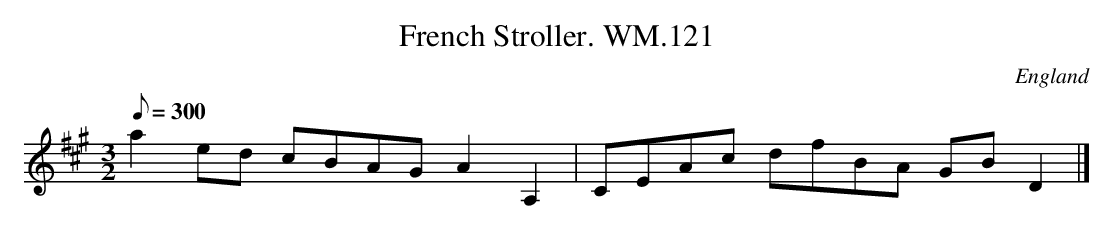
X:1
T:French Stroller. WM.121
M:3/2
L:1/8
Q:300
O:England
W:
K:A
a2e-d cBAGA2A,2|CEAc dfBA GBD2|]
